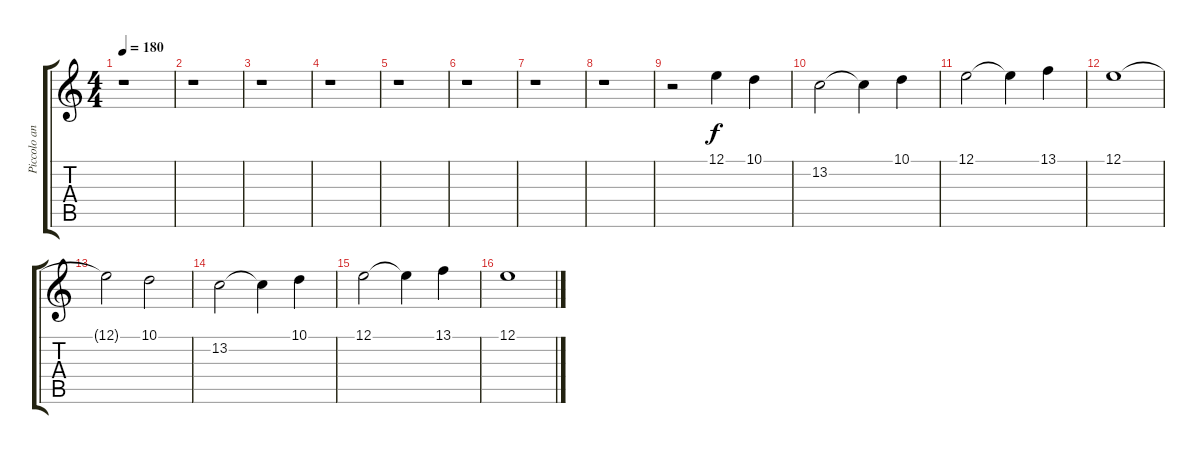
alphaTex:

\track ("Piccolo and Strings" "Piccolo an") {instrument piccolo}
\staff {score tabs}
\tuning (E4 B3 G3 D3 A2 E2) {hide}
\ts (4 4)
\tempo 180
\clef g2
\ks c
r.1{dy f} |
r.1 |
r.1 |
r.1 |
r.1 |
r.1 |
r.1 |
r.1 |
r.2{volume 10 instrument stringensemble2} 12.1.4 10.1.4 |
13.2.2 13.2{t}.4 10.1.4 |
12.1.2 12.1{t}.4 13.1.4 |
12.1.1 |
12.1{t}.2 10.1.2 |
13.2.2 13.2{t}.4 10.1.4 |
12.1.2 12.1{t}.4 13.1.4 |
12.1.1
